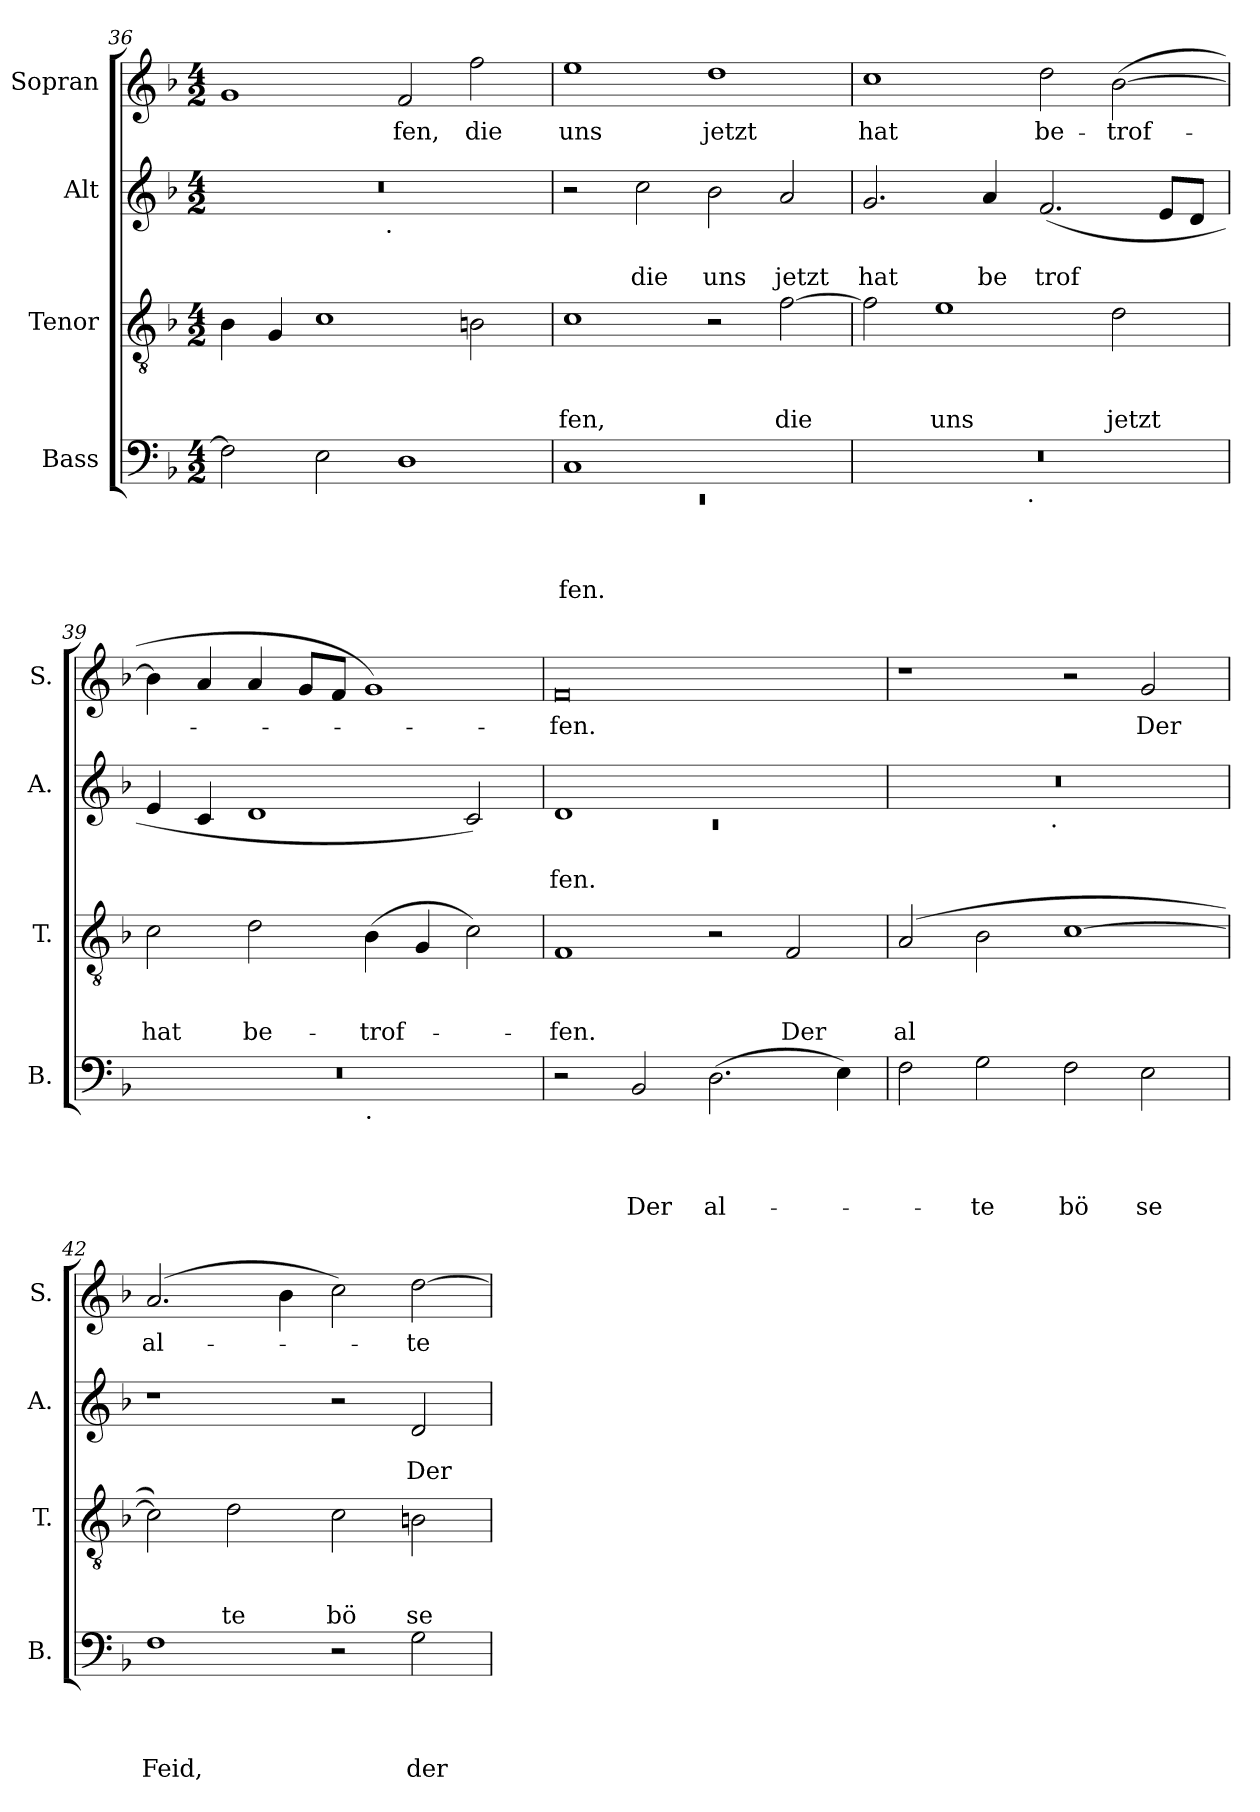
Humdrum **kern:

**kern	**text	**text	**text	**text	**kern	**text	**text	**text	**kern	**text	**text	**kern	**text
*part4	*part4	*part4	*part4	*part4	*part3	*part3	*part3	*part3	*part2	*part2	*part2	*part1	*part1
*staff4	*staff4	*staff4	*staff4	*staff4	*staff3	*staff3	*staff3	*staff3	*staff2	*staff2	*staff2	*staff1	*staff1
*I"Bass	*	*	*	*	*I"Tenor	*	*	*	*I"Alt	*	*	*I"Sopran	*
*I'B.	*	*	*	*	*I'T.	*	*	*	*I'A.	*	*	*I'S.	*
!!LO:LB:g=z
*clefF4	*	*	*	*	*clefGv2	*	*	*	*clefG2	*	*	*clefG2	*
*k[b-]	*	*	*	*	*k[b-]	*	*	*	*k[b-]	*	*	*k[b-]	*
*F:	*	*	*	*	*F:	*	*	*	*F:	*	*	*F:	*
*M4/2	*	*	*	*	*M4/2	*	*	*	*M4/2	*	*	*M4/2	*
=36	=36	=36	=36	=36	=36	=36	=36	=36	=36	=36	=36	=36	=36
*	*	*	*	*	*	*	*	*	*^	*	*	*	*
2F\]	.	.	.	.	4B-\	.	.	.	0r	2ryy	.	.	1g	.
.	.	.	.	.	4G/	.	.	.	.	.	.	.	.	.
2E\	.	.	.	.	1c	.	.	.	.	4...ryy	.	.	.	.
!	!	!	!	!	!	!	!	!	!	!LO:TX:b:t=.	!	!	!	!
.	.	.	.	.	.	.	.	.	.	1ryy	.	.	.	.
!	!	!	!	!	!	!	!	!	!	!	!	!	!	!LO:LY:b
(1D	.	.	.	.	.	.	.	.	.	.	.	.	2f/	fen,
!	!	!	!	!	!	!	!	!	!	!	!	!	!	!LO:LY:b
.	.	.	.	.	2Bn\	.	.	.	.	.	.	.	2ff\	die
.	.	.	.	.	.	.	.	.	.	32ryy	.	.	.	.
=37	=37	=37	=37	=37	=37	=37	=37	=37	=37	=37	=37	=37	=37	=37
*^	*	*	*	*	*	*	*	*	*	*	*	*	*	*
!	!LO:N:vis=1	!	!	!	!LO:LY:b	!	!	!	!LO:LY:b	!	!	!	!	!	!LO:LY:b
*	*	*	*	*	*	*	*	*	*	*v	*v	*	*	*	*
1C	0rEE	.	.	.	fen.	1c	.	.	-fen,	2r	.	.	1ee	uns
!	!	!	!	!	!	!	!	!	!	!	!	!LO:LY:b	!	!
.	.	.	.	.	.	.	.	.	.	2cc\	.	die	.	.
!	!	!	!	!	!	!	!	!	!	!	!	!LO:LY:b	!	!LO:LY:b
1ryy	.	.	.	.	.	2r	.	.	.	2b-\	.	uns	1dd	jetzt
!	!	!	!	!	!	!	!	!	!LO:LY:b	!	!	!LO:LY:b	!	!
.	.	.	.	.	.	[>2f\	.	.	die	2a/	.	jetzt	.	.
=38	=38	=38	=38	=38	=38	=38	=38	=38	=38	=38	=38	=38	=38	=38
!	!	!	!	!	!	!	!	!	!	!	!	!LO:LY:b	!	!LO:LY:b
0r	2ryy	.	.	.	.	2f\]	.	.	.	2.g/	.	hat	1cc	hat
!	!	!	!	!	!	!	!	!	!LO:LY:b	!	!	!	!	!
.	4...ryy	.	.	.	.	1e	.	.	uns	.	.	.	.	.
!	!	!	!	!	!	!	!	!	!	!	!	!LO:LY:b	!	!
.	.	.	.	.	.	.	.	.	.	4a/	.	be	.	.
!	!LO:TX:b:t=.	!	!	!	!	!	!	!	!	!	!	!	!	!
.	1ryy	.	.	.	.	.	.	.	.	.	.	.	.	.
!	!	!	!	!	!	!	!	!	!	!	!	!LO:LY:b	!	!LO:LY:b
.	.	.	.	.	.	.	.	.	.	(<2.f/	.	trof	2dd\	be-
!	!	!	!	!	!	!	!	!	!LO:LY:b	!	!	!	!	!LO:LY:b
.	.	.	.	.	.	2d\	.	.	jetzt	.	.	.	(>[>2b-\	-trof-
.	.	.	.	.	.	.	.	.	.	8e/L	.	.	.	.
.	.	.	.	.	.	.	.	.	.	8d/J	.	.	.	.
.	32ryy	.	.	.	.	.	.	.	.	.	.	.	.	.
=39	=39	=39	=39	=39	=39	=39	=39	=39	=39	=39	=39	=39	=39	=39
!	!	!	!	!	!	!	!	!	!LO:LY:b	!	!	!	!	!
0r	1ryy	.	.	.	.	2c\	.	.	hat	4e/	.	.	4b-\]	.
.	.	.	.	.	.	.	.	.	.	4c/	.	.	4a/	.
!	!	!	!	!	!	!	!	!	!LO:LY:b	!	!	!	!	!
.	.	.	.	.	.	2d\	.	.	be-	1d	.	.	4a/	.
.	.	.	.	.	.	.	.	.	.	.	.	.	8g/L	.
.	.	.	.	.	.	.	.	.	.	.	.	.	8f/J	.
!	!LO:TX:b:t=.	!	!	!	!	!	!	!	!	!	!	!	!	!
!	!	!	!	!	!	!	!	!	!LO:LY:b	!	!	!	!	!
.	1ryy	.	.	.	.	(>4B-\	.	.	-trof-	.	.	.	1g)	.
.	.	.	.	.	.	4G/	.	.	.	.	.	.	.	.
.	.	.	.	.	.	2c\)	.	.	.	2c/)	.	.	.	.
=40	=40	=40	=40	=40	=40	=40	=40	=40	=40	=40	=40	=40	=40	=40
*	*	*	*	*	*	*	*	*	*	*^	*	*	*	*
!	!	!	!	!	!	!	!	!	!LO:LY:b	!	!LO:N:vis=1	!	!LO:LY:b	!	!LO:LY:b
*v	*v	*	*	*	*	*	*	*	*	*	*	*	*	*	*
2r	.	.	.	.	1F	.	.	-fen.	1d	0rc	.	fen.	0f	-fen.
!	!	!	!	!LO:LY:b	!	!	!	!	!	!	!	!	!	!
2BB-/	.	.	.	Der	.	.	.	.	.	.	.	.	.	.
!	!	!	!	!LO:LY:b	!	!	!	!	!	!	!	!	!	!
(>2.D\	.	.	.	al-	2r	.	.	.	1ryy	.	.	.	.	.
!	!	!	!	!	!	!	!	!LO:LY:b	!	!	!	!	!	!
.	.	.	.	.	2F/	.	.	Der	.	.	.	.	.	.
4E\)	.	.	.	.	.	.	.	.	.	.	.	.	.	.
!!LO:PB:g=z
=41	=41	=41	=41	=41	=41	=41	=41	=41	=41	=41	=41	=41	=41	=41
!	!	!	!	!	!	!	!	!LO:LY:b	!	!	!	!	!	!
2F\	.	.	.	.	(2A/	.	.	al	0r	2ryy	.	.	1r	.
!	!	!	!	!LO:LY:b	!	!	!	!	!	!	!	!	!	!
2G\	.	.	.	-te	2B-\	.	.	.	.	4...ryy	.	.	.	.
!	!	!	!	!	!	!	!	!	!	!LO:TX:b:t=.	!	!	!	!
.	.	.	.	.	.	.	.	.	.	1ryy	.	.	.	.
!	!	!	!	!LO:LY:b	!	!	!	!	!	!	!	!	!	!
2F\	.	.	.	bö	[>1c	.	.	.	.	.	.	.	2r	.
!	!	!	!	!LO:LY:b	!	!	!	!	!	!	!	!	!	!LO:LY:b
2E\	.	.	.	se	.	.	.	.	.	.	.	.	2g/	Der
.	.	.	.	.	.	.	.	.	.	32ryy	.	.	.	.
=42	=42	=42	=42	=42	=42	=42	=42	=42	=42	=42	=42	=42	=42	=42
!	!	!	!	!LO:LY:b	!	!	!	!	!	!	!	!	!	!LO:LY:b
*	*	*	*	*	*	*	*	*	*v	*v	*	*	*	*
1F	.	.	.	Feid,	2c\])	.	.	.	1r	.	.	(2.a/	al-
!	!	!	!	!	!	!	!	!LO:LY:b	!	!	!	!	!
.	.	.	.	.	2d\	.	.	te	.	.	.	.	.
.	.	.	.	.	.	.	.	.	.	.	.	4b-\	.
!	!	!	!	!	!	!	!	!LO:LY:b	!	!	!	!	!
2r	.	.	.	.	2c\	.	.	bö	2r	.	.	2cc\)	.
!	!	!	!	!LO:LY:b	!	!	!	!LO:LY:b	!	!	!LO:LY:b	!	!LO:LY:b
2G\	.	.	.	der	2Bn\	.	.	se	2d/	.	Der	[>2dd\	-te
=	=	=	=	=	=	=	=	=	=	=	=	=	=
*-	*-	*-	*-	*-	*-	*-	*-	*-	*-	*-	*-	*-	*-
